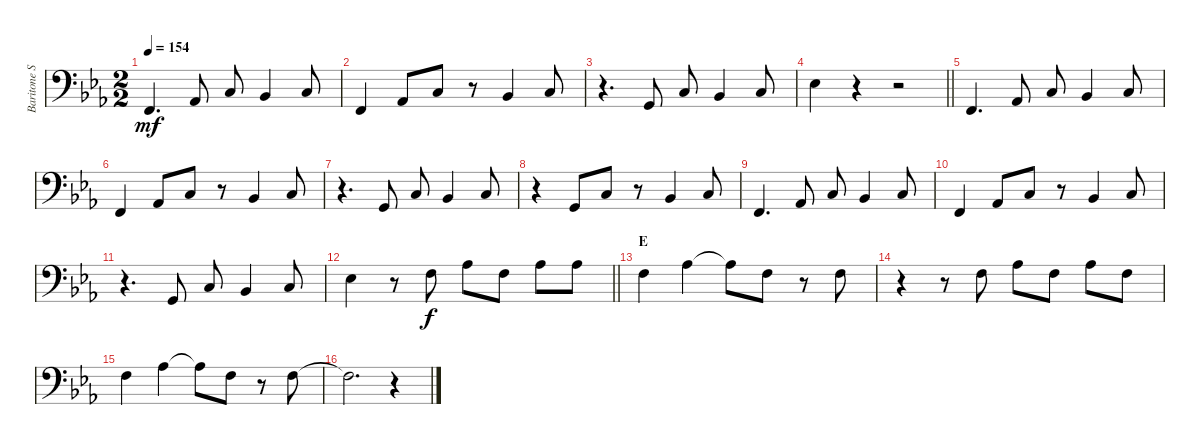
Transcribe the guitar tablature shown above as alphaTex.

\track ("Baritone Sax" "Baritone S") {instrument tenorsax}
\staff {score}
\tuning (G2 D2 A1 E1) {hide}
\ts (2 2)
\tempo 154
\clef f4
\ks eb
3.2.4{d dy mf} 1.1.8 5.1.8 3.1.4 5.1.8 |
3.2.4 1.1.8 5.1.8 r.8 3.1.4 5.1.8 |
r.4{d} 5.2.8 5.1.8 3.1.4 5.1.8 |
\barLineRight lightlight
8.1.4 r.4 r.2 |
8.3.4{d} 6.2.8 5.1.8 3.1.4 5.1.8 |
3.2.4 1.1.8 5.1.8 r.8 3.1.4 5.1.8 |
r.4{d} 5.2.8 5.1.8 3.1.4 5.1.8 |
r.4 5.2.8 5.1.8 r.8 3.1.4 5.1.8 |
3.2.4{d} 1.1.8 5.1.8 3.1.4 5.1.8 |
3.2.4 1.1.8 5.1.8 r.8 3.1.4 5.1.8 |
r.4{d} 5.2.8 5.1.8 3.1.4 5.1.8 |
\barLineRight lightlight
8.1.4 r.8 10.1.8{dy f} 13.1.8 10.1.8 13.1.8 13.1.8 |
\section ("" "E")
10.1.4 13.1.4 13.1{t}.8 10.1.8 r.8 10.1.8 |
r.4 r.8 10.1.8 13.1.8 10.1.8 13.1.8 10.1.8 |
10.1.4 13.1.4 13.1{t}.8 10.1.8 r.8 10.1.8 |
10.1{t}.2{d} r.4
